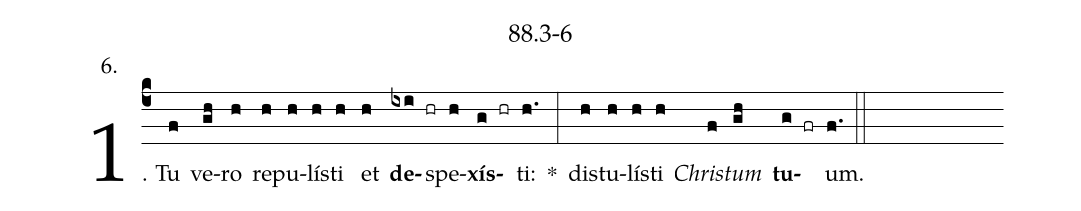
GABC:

name: 88.3-6;
annotation: 6.;
%%
(c4)1. Tu(f) ve(gh)ro(h) re(h)pu(h)lís(h)ti(h) et(h) <b>de</b>(ixi hr)spe(h)<b>xís</b>(g hr)ti:(h.) *(:) dis(h)tu(h)lís(h)ti(h) <i>Chris</i>(f)<i>tum</i>(gh) <b>tu</b>(g fr)um.(f.) (::)


%E(h) u(h) o(f) u(gh) a(g) e.(f.) (::)
